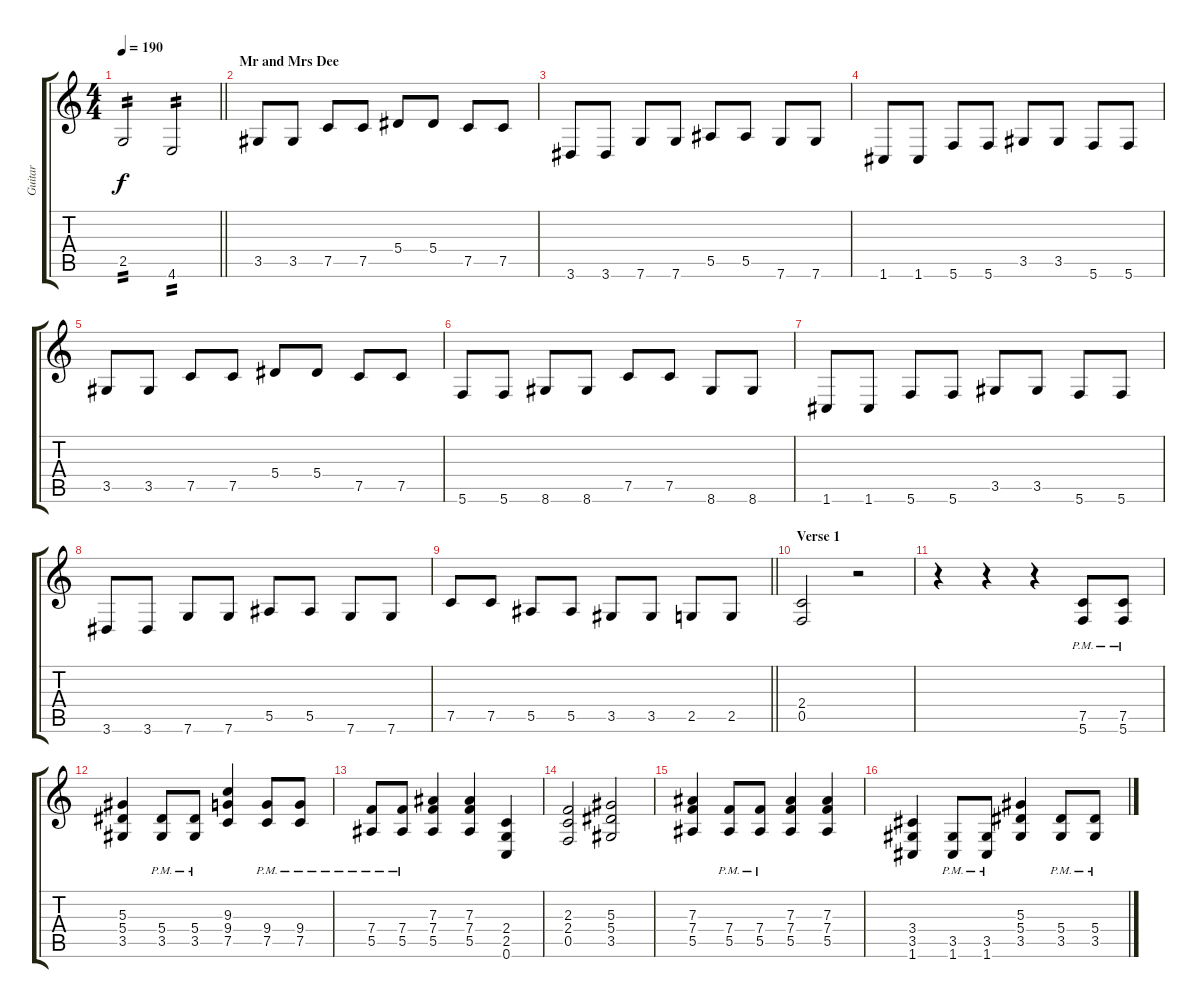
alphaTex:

\track ("Guitar" "Guitar") {instrument distortionguitar}
\staff {score tabs}
\tuning (C4 G3 Eb3 Bb2 F2 C2) {hide}
\ts (4 4)
\tempo 190
\clef g2
\barLineRight lightlight
\ks c
2.5.2{tp 2 dy f} 4.6.2{tp 2} |
\section ("" "Mr and Mrs Dee")
3.5.8 3.5.8 7.5.8 7.5.8 5.4.8 5.4.8 7.5.8 7.5.8 |
3.6.8 3.6.8 7.6.8 7.6.8 5.5.8 5.5.8 7.6.8 7.6.8 |
1.6.8 1.6.8 5.6.8 5.6.8 3.5.8 3.5.8 5.6.8 5.6.8 |
3.5.8 3.5.8 7.5.8 7.5.8 5.4.8 5.4.8 7.5.8 7.5.8 |
5.6.8 5.6.8 8.6.8 8.6.8 7.5.8 7.5.8 8.6.8 8.6.8 |
1.6.8 1.6.8 5.6.8 5.6.8 3.5.8 3.5.8 5.6.8 5.6.8 |
3.6.8 3.6.8 7.6.8 7.6.8 5.5.8 5.5.8 7.6.8 7.6.8 |
\barLineRight lightlight
7.5.8 7.5.8 5.5.8 5.5.8 3.5.8 3.5.8 2.5.8 2.5.8 |
\section ("" "Verse 1")
(2.4 0.5).2 r.2 |
r.4 r.4 r.4 (7.5{pm} 5.6{pm}).8 (7.5{pm} 5.6{pm}).8 |
(5.3 5.4 3.5).4 (5.4{pm} 3.5{pm}).8 (5.4{pm} 3.5{pm}).8 (9.3 9.4 7.5).4 (9.4{pm} 7.5{pm}).8 (9.4{pm} 7.5{pm}).8 |
(7.4{pm} 5.5{pm}).8 (7.4{pm} 5.5{pm}).8 (7.3 7.4 5.5).4 (7.3 7.4 5.5).4 (2.4 2.5 0.6).4 |
(2.3 2.4 0.5).2 (5.3 5.4 3.5).2 |
(7.3 7.4 5.5).4 (7.4{pm} 5.5{pm}).8 (7.4{pm} 5.5{pm}).8 (7.3 7.4 5.5).4 (7.3 7.4 5.5).4 |
(3.4 3.5 1.6).4 (3.5{pm} 1.6{pm}).8 (3.5{pm} 1.6{pm}).8 (5.3 5.4 3.5).4 (5.4{pm} 3.5{pm}).8 (5.4{pm} 3.5{pm}).8
